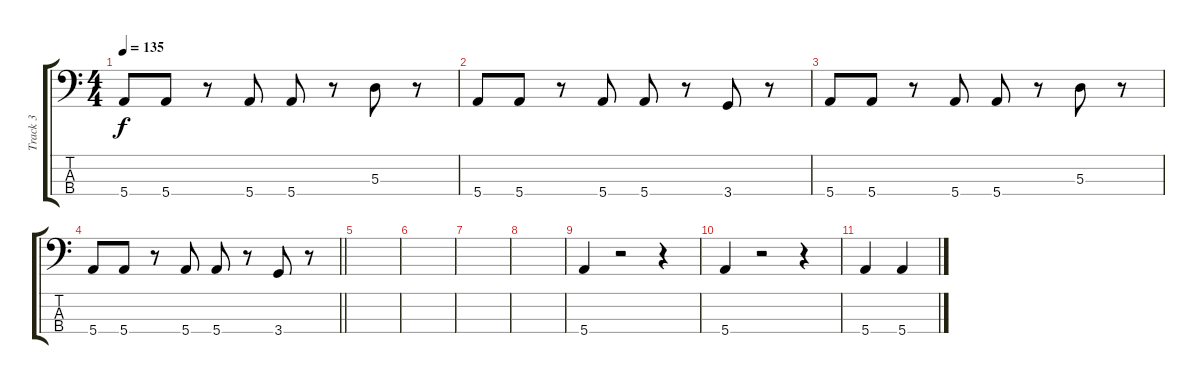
\track ("Track 3" "Track 3") {instrument electricbassfinger}
\staff {score tabs}
\tuning (G2 D2 A1 E1) {hide}
\ts (4 4)
\tempo 135
\clef f4
\ks c
5.4.8{dy f} 5.4.8 r.8 5.4.8 5.4.8 r.8 5.3.8 r.8 |
5.4.8 5.4.8 r.8 5.4.8 5.4.8 r.8 3.4.8 r.8 |
5.4.8 5.4.8 r.8 5.4.8 5.4.8 r.8 5.3.8 r.8 |
\barLineRight lightlight
5.4.8 5.4.8 r.8 5.4.8 5.4.8 r.8 3.4.8 r.8 |
|
|
|
|
5.4.4 r.2 r.4 |
5.4.4 r.2 r.4 |
5.4.4 5.4.4
